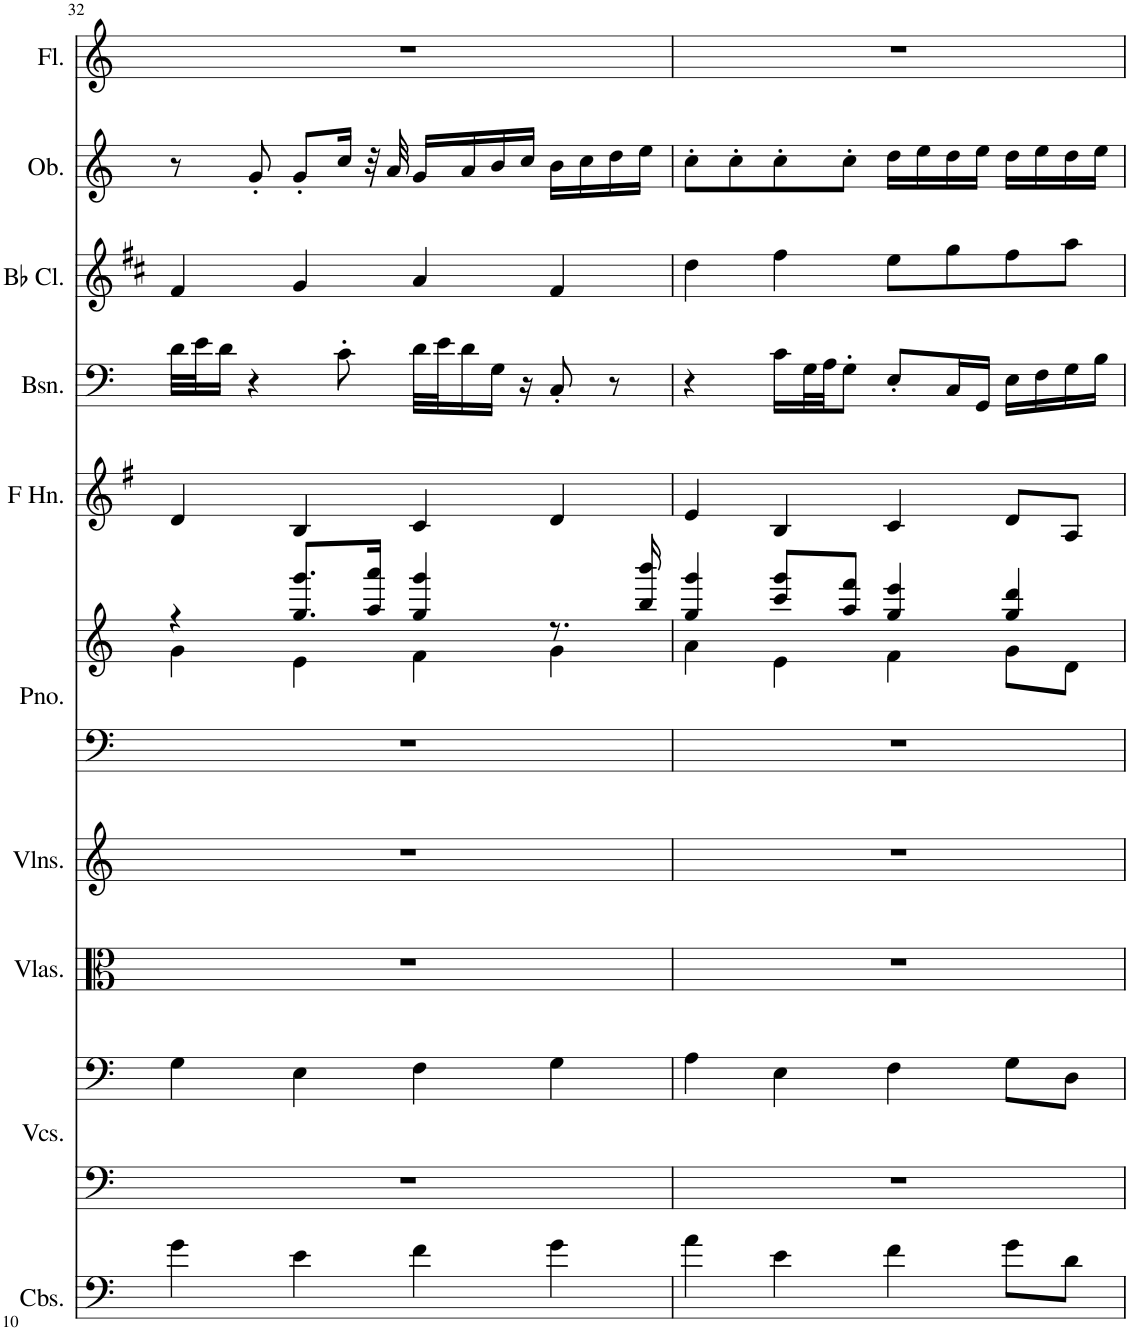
**kern	**kern	**kern	**kern	**kern	**kern	**kern	**kern	**kern	**kern	**kern	**kern
*part10	*part9	*part9	*part8	*part7	*part6	*part6	*part5	*part4	*part3	*part2	*part1
*staff12	*staff11	*staff10	*staff9	*staff8	*staff7	*staff6	*staff5	*staff4	*staff3	*staff2	*staff1
*I"Contrabasses	*I"Violoncellos	*	*I"Violas	*I"Violins	*I"Piano	*	*I"Horn in F	*I"Bassoon	*I"Bb Clarinet	*I"Oboe	*I"Flute
*I'Cbs.	*I'Vcs.	*	*I'Vlas.	*I'Vlns.	*I'Pno.	*	*	*I'Bsn.	*I'Bb Cl.	*I'Ob.	*I'Fl.
!!LO:PB:g=z
*clefF4	*clefF4	*clefF4	*clefC3	*clefG2	*clefF4	*clefG2	*clefG2	*clefF4	*clefG2	*clefG2	*clefG2
*Trd7c12	*	*	*	*	*	*	*Trd4c7	*	*Trd1c2	*	*
*k[]	*k[]	*k[]	*k[]	*k[]	*k[]	*k[]	*k[f#]	*k[]	*k[f#c#]	*k[]	*k[]
*M4/4	*M4/4	*M4/4	*M4/4	*M4/4	*M4/4	*M4/4	*M4/4	*M4/4	*M4/4	*M4/4	*M4/4
=32	=32	=32	=32	=32	=32	=32	=32	=32	=32	=32	=32
*	*	*	*	*	*	*^	*	*	*	*	*
4g\	1r	4G\	1r	1r	1r	4r	4g\	4d/	32d\LLL	4f#/	8r	1r
.	.	.	.	.	.	.	.	.	32e\J	.	.	.
.	.	.	.	.	.	.	.	.	16d\JJ	.	.	.
.	.	.	.	.	.	.	.	.	4r	.	8g'/	.
4e\	.	4E\	.	.	.	8.gg/ 8.ggg/L	4e\	4B/	.	4g/	8g'/L	.
.	.	.	.	.	.	.	.	.	8c'\	.	16cc/Jk	.
.	.	.	.	.	.	16aa/ 16aaa/Jk	.	.	.	.	32r	.
.	.	.	.	.	.	.	.	.	.	.	32a/	.
4f\	.	4F\	.	.	.	4gg/ 4ggg/	4f\	4c/	32d\LLL	4a/	16g/LL	.
.	.	.	.	.	.	.	.	.	32e\J	.	.	.
.	.	.	.	.	.	.	.	.	16d\	.	16a/	.
.	.	.	.	.	.	.	.	.	16G\JJ	.	16b/	.
.	.	.	.	.	.	.	.	.	16r	.	16cc/JJ	.
4g\	.	4G\	.	.	.	8.r	4g\	4d/	8C'/	4f#/	16b\LL	.
.	.	.	.	.	.	.	.	.	.	.	16cc\	.
.	.	.	.	.	.	.	.	.	8r	.	16dd\	.
.	.	.	.	.	.	16bb/ 16bbb/	.	.	.	.	16ee\JJ	.
=33	=33	=33	=33	=33	=33	=33	=33	=33	=33	=33	=33	=33
4a\	1r	4A\	1r	1r	1r	4gg/ 4ggg/	4a\	4e/	4r	4dd\	8cc'\L	1r
.	.	.	.	.	.	.	.	.	.	.	8cc'\	.
4e\	.	4E\	.	.	.	8ccc/ 8ggg/L	4e\	4B/	16c\LL	4ff#\	8cc'\	.
.	.	.	.	.	.	.	.	.	32G\L	.	.	.
.	.	.	.	.	.	.	.	.	32A\JJ	.	.	.
.	.	.	.	.	.	8aa/ 8fff/J	.	.	8G'\J	.	8cc'\J	.
4f\	.	4F\	.	.	.	4gg/ 4eee/	4f\	4c/	8E'/L	8ee\L	16dd\LL	.
.	.	.	.	.	.	.	.	.	.	.	16ee\	.
.	.	.	.	.	.	.	.	.	16C/L	8gg\	16dd\	.
.	.	.	.	.	.	.	.	.	16GG/JJ	.	16ee\JJ	.
8g\L	.	8G\L	.	.	.	4gg/ 4ddd/	8g\L	8d/L	16E\LL	8ff#\	16dd\LL	.
.	.	.	.	.	.	.	.	.	16F\	.	16ee\	.
8d\J	.	8D\J	.	.	.	.	8d\J	8A/J	16G\	8aa\J	16dd\	.
.	.	.	.	.	.	.	.	.	16B\JJ	.	16ee\JJ	.
*	*	*	*	*	*	*v	*v	*	*	*	*	*
=	=	=	=	=	=	=	=	=	=	=	=
*-	*-	*-	*-	*-	*-	*-	*-	*-	*-	*-	*-
